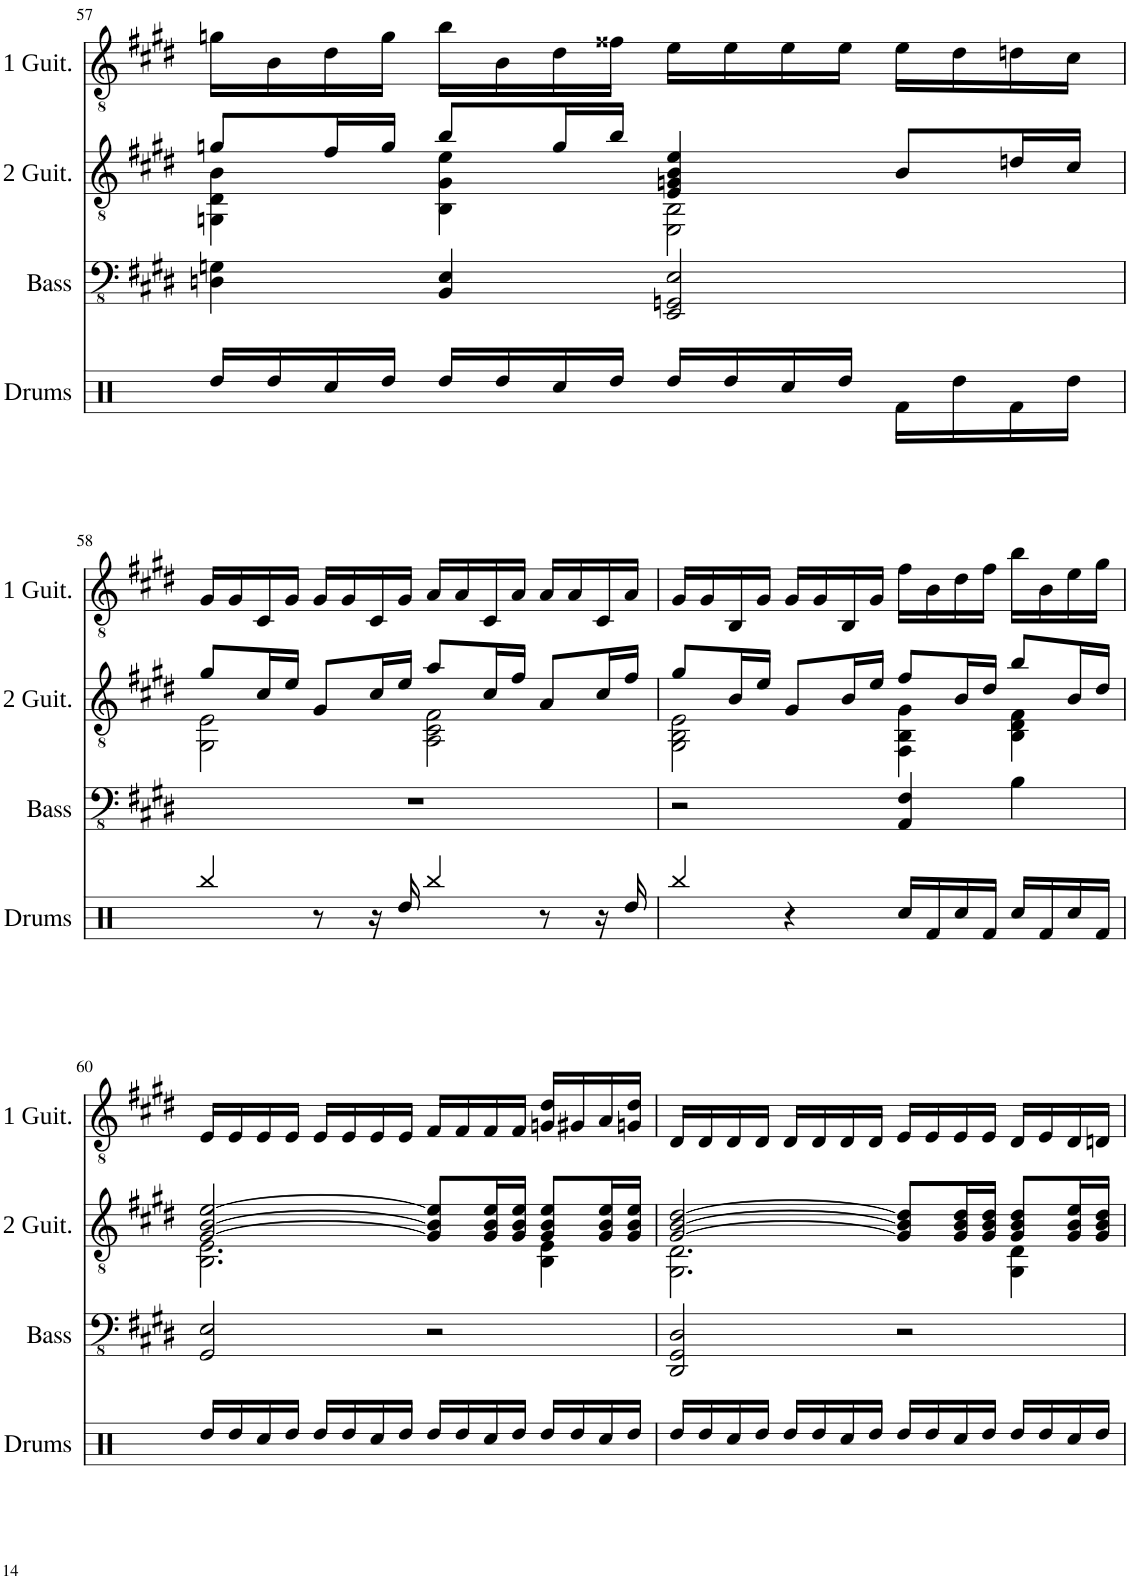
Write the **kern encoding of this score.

**kern	**kern	**kern
*part3	*part2	*part1
*staff3	*staff2	*staff1
*I"Bass Guitar	*I"Second Guitar	*I"First Guitar
*I'Bass	*I'2 Guit.	*I'1 Guit.
!!LO:PB:g=z
*clefFv4	*clefGv2	*clefGv2
*k[f#c#g#d#]	*k[f#c#g#d#]	*k[f#c#g#d#]
*M4/4	*M4/4	*M4/4
=57	=57	=57
*	*^	*
4DDn\ 4GGn\	8gn/L	4GGn\ 4D#\ 4B\	16gn\LL
.	.	.	16B\
.	16f#/L	.	16d#\
.	16g/JJ	.	16g\JJ
4BBB/ 4EE/	8b/L	4BB\ 4G#\ 4e\	16b\LL
.	.	.	16B\
.	16g/L	.	16d#\
.	16b/JJ	.	16f##X\JJ
2EEE/ 2GGGn/ 2EE/	4E/ 4Gn/ 4B/ 4e/	2EE\ 2BB\	16e\LL
.	.	.	16e\
.	.	.	16e\
.	.	.	16e\JJ
.	8B/L	.	16e\LL
.	.	.	16d#\
.	16dn/L	.	16dn\
.	16c#/JJ	.	16c#\JJ
!!LO:LB:g=z
=58	=58	=58	=58
1r	8g#/L	2GG#\ 2E\	16G#/LL
.	.	.	16G#/
.	16c#/L	.	16C#/
.	16e/JJ	.	16G#/JJ
.	8G#/L	.	16G#/LL
.	.	.	16G#/
.	16c#/L	.	16C#/
.	16e/JJ	.	16G#/JJ
.	8a/L	2AA\ 2C#\ 2F#\	16A/LL
.	.	.	16A/
.	16c#/L	.	16C#/
.	16f#/JJ	.	16A/JJ
.	8A/L	.	16A/LL
.	.	.	16A/
.	16c#/L	.	16C#/
.	16f#/JJ	.	16A/JJ
=59	=59	=59	=59
2r	8g#/L	2GG#\ 2BB\ 2E\	16G#/LL
.	.	.	16G#/
.	16B/L	.	16BB/
.	16e/JJ	.	16G#/JJ
.	8G#/L	.	16G#/LL
.	.	.	16G#/
.	16B/L	.	16BB/
.	16e/JJ	.	16G#/JJ
4AAA/ 4FF#/	8f#/L	4FF#\ 4BB\ 4G#\	16f#\LL
.	.	.	16B\
.	16B/L	.	16d#\
.	16d#/JJ	.	16f#\JJ
4BB\	8b/L	4BB\ 4D#\ 4F#\	16b\LL
.	.	.	16B\
.	16B/L	.	16e\
.	16d#/JJ	.	16g#\JJ
!!LO:LB:g=z
=60	=60	=60	=60
2GGG#/ 2EE/	[2G#/ [2B/ [2e/	2.BB\ 2.E\	16E/LL
.	.	.	16E/
.	.	.	16E/
.	.	.	16E/JJ
.	.	.	16E/LL
.	.	.	16E/
.	.	.	16E/
.	.	.	16E/JJ
2r	8G#/] 8B/] 8e/]L	.	16F#/LL
.	.	.	16F#/
.	16G#/ 16B/ 16e/L	.	16F#/
.	16G#/ 16B/ 16e/JJ	.	16F#/JJ
.	8G#/ 8B/ 8e/L	4BB\ 4E\	16Gn/ 16d#/LL
.	.	.	16G#X/
.	16G#/ 16B/ 16e/L	.	16A/
.	16G#/ 16B/ 16e/JJ	.	16Gn/ 16d#/JJ
=61	=61	=61	=61
2DDD#/ 2GGG#/ 2DD#/	[2G#/ [2B/ [2d#/	2.GG#\ 2.D#\	16D#/LL
.	.	.	16D#/
.	.	.	16D#/
.	.	.	16D#/JJ
.	.	.	16D#/LL
.	.	.	16D#/
.	.	.	16D#/
.	.	.	16D#/JJ
2r	8G#/] 8B/] 8d#/]L	.	16E/LL
.	.	.	16E/
.	16G#/ 16B/ 16d#/L	.	16E/
.	16G#/ 16B/ 16d#/JJ	.	16E/JJ
.	8G#/ 8B/ 8d#/L	4GG#\ 4D#\	16D#/LL
.	.	.	16E/
.	16G#/ 16B/ 16e/L	.	16D#/
.	16G#/ 16B/ 16d#/JJ	.	16Dn/JJ
*	*v	*v	*
=	=	=
*-	*-	*-
